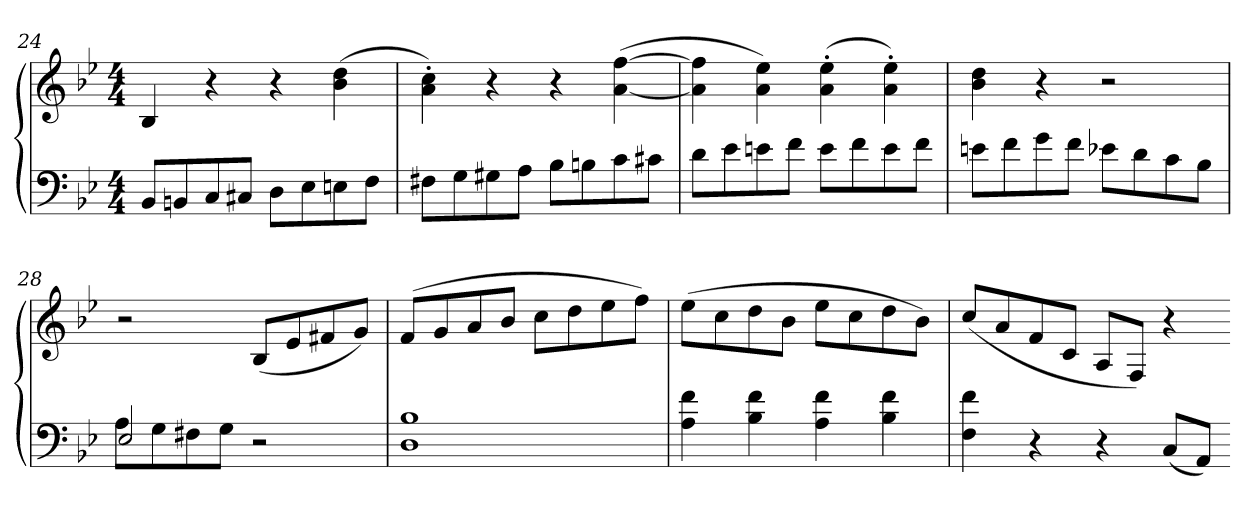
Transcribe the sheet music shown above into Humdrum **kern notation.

**kern	**kern
*part1	*part1
*staff2	*staff1
*clefF4	*clefG2
*k[b-e-]	*k[b-e-]
*B-:	*B-:
*M4/4	*M4/4
=24	=24
8BB-L	4B-
8BBn	.
8C	4r
8C#XJ	.
8DL	4r
8E-	.
8En	(4b- 4dd
8FJ	.
=25	=25
8F#XL	4a' 4cc')
8G	.
8G#X	4r
8AJ	.
8B-L	4r
8Bn	.
8c	([4a [4ff
8c#XJ	.
=26	=26
8dL	4a] 4ff]
8e-	.
8en	4a 4ee-)
8fJ	.
8eL	(4a' 4ee-'
8f	.
8e	4a' 4ee-')
8fJ	.
=27	=27
8enL	4b- 4dd
8f	.
8g	4r
8fJ	.
8e-XL	2r
8d	.
8c	.
8B-J	.
=28	=28
*^	*
2E-	8AL	2r
.	8G	.
.	8F#X	.
.	8GJ	.
2r	2ryy	(8B-L
.	.	8e-
.	.	8f#X
.	.	8gJ)
*v	*v	*
=29	=29
1D 1B-	(8fL
.	8g
.	8a
.	8b-J
.	8ccL
.	8dd
.	8ee-
.	8ffJ)
=30	=30
4A 4f	(8ee-L
.	8cc
4B- 4f	8dd
.	8b-J
4A 4f	8ee-L
.	8cc
4B- 4f	8dd
.	8b-J)
=31	=31
4F 4f	(8ccL
.	8a
4r	8f
.	8cJ
4r	8AL
.	8FJ)
(8CL	4r
8AAJ)	.
=-	=-
*-	*-
